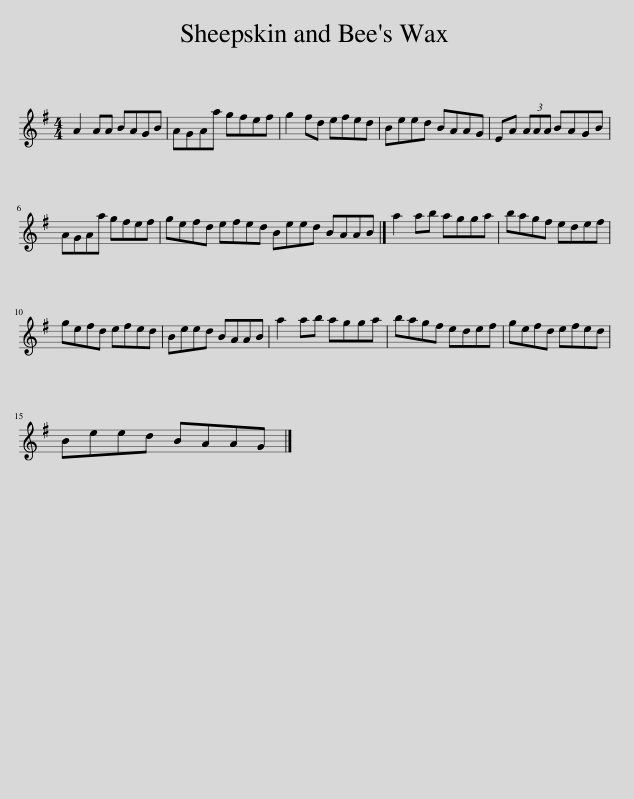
X:1
L:1/8
M:4/4
I:linebreak $
K:G
V:1 treble
V:1
 A2 AA BAGB | AGAa gfef | g2 fd efed | Beed BAAG | EA (3AAA BAGB |$ %5
 AGAa gfef | gefd efed Beed BAAB |] a2 ab agga | bagf edef |$ gefd efed | %10
 Beed BAAB | a2 ab agga | bagf edef | gefd efed |$ Beed BAAG |] %15
